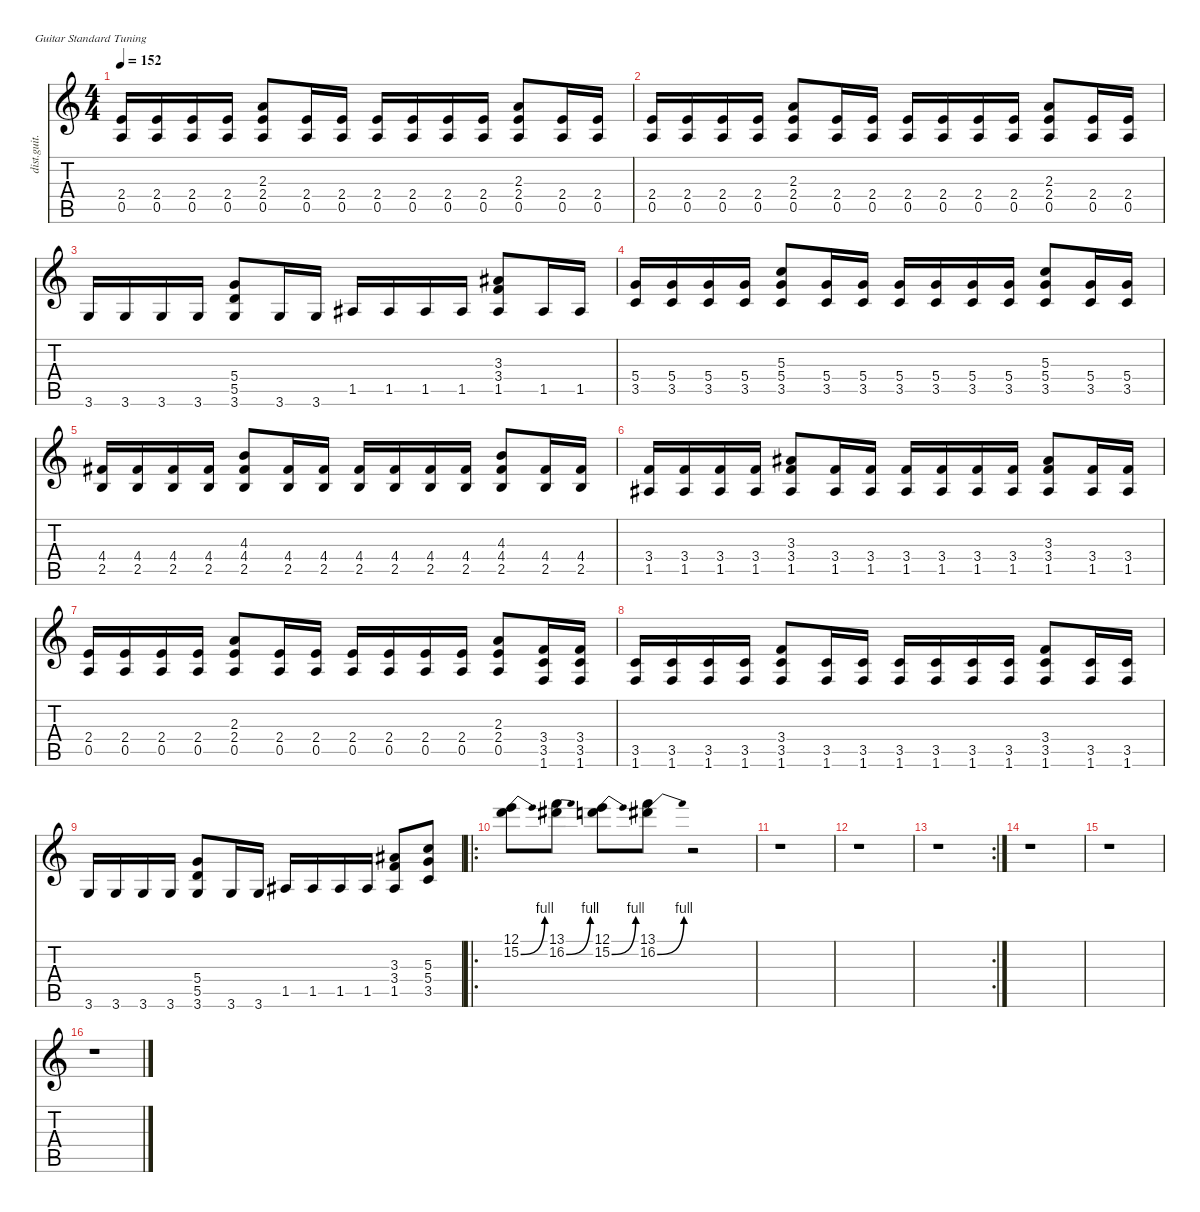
\defaultSystemsLayout 4
\hideDynamics
\bracketExtendMode nobrackets
\track ("Rhythm 2" "dist.guit.") {instrument distortionguitar}
\staff {score tabs}
\tuning (E4 B3 G3 D3 A2 E2)
\ts (4 4)
\tempo 152
\clef g2
\ks c
(2.4 0.5).16{dy f} (2.4 0.5).16 (2.4 0.5).16 (2.4 0.5).16 (2.3 2.4 0.5).8 (2.4 0.5).16 (2.4 0.5).16 (2.4 0.5).16 (2.4 0.5).16 (2.4 0.5).16 (2.4 0.5).16 (2.3 2.4 0.5).8 (2.4 0.5).16 (2.4 0.5).16 |
(2.4 0.5).16 (2.4 0.5).16 (2.4 0.5).16 (2.4 0.5).16 (2.3 2.4 0.5).8 (2.4 0.5).16 (2.4 0.5).16 (2.4 0.5).16 (2.4 0.5).16 (2.4 0.5).16 (2.4 0.5).16 (2.3 2.4 0.5).8 (2.4 0.5).16 (2.4 0.5).16 |
3.6.16 3.6.16 3.6.16 3.6.16 (5.4 5.5 3.6).8 3.6.16 3.6.16 1.5{acc #}.16 1.5{acc #}.16 1.5{acc #}.16 1.5{acc #}.16 (3.3{acc #} 3.4 1.5{acc #}).8 1.5{acc #}.16 1.5{acc #}.16 |
(5.4 3.5).16 (5.4 3.5).16 (5.4 3.5).16 (5.4 3.5).16 (5.3 5.4 3.5).8 (5.4 3.5).16 (5.4 3.5).16 (5.4 3.5).16 (5.4 3.5).16 (5.4 3.5).16 (5.4 3.5).16 (5.3 5.4 3.5).8 (5.4 3.5).16 (5.4 3.5).16 |
(4.4{acc #} 2.5).16 (4.4{acc #} 2.5).16 (4.4{acc #} 2.5).16 (4.4{acc #} 2.5).16 (4.3 4.4{acc #} 2.5).8 (4.4{acc #} 2.5).16 (4.4{acc #} 2.5).16 (4.4{acc #} 2.5).16 (4.4{acc #} 2.5).16 (4.4{acc #} 2.5).16 (4.4{acc #} 2.5).16 (4.3 4.4{acc #} 2.5).8 (4.4{acc #} 2.5).16 (4.4{acc #} 2.5).16 |
(3.4 1.5{acc #}).16 (3.4 1.5{acc #}).16 (3.4 1.5{acc #}).16 (3.4 1.5{acc #}).16 (3.3{acc #} 3.4 1.5{acc #}).8 (3.4 1.5{acc #}).16 (3.4 1.5{acc #}).16 (3.4 1.5{acc #}).16 (3.4 1.5{acc #}).16 (3.4 1.5{acc #}).16 (3.4 1.5{acc #}).16 (3.3{acc #} 3.4 1.5{acc #}).8 (3.4 1.5{acc #}).16 (3.4 1.5{acc #}).16 |
(2.4 0.5).16 (2.4 0.5).16 (2.4 0.5).16 (2.4 0.5).16 (2.3 2.4 0.5).8 (2.4 0.5).16 (2.4 0.5).16 (2.4 0.5).16 (2.4 0.5).16 (2.4 0.5).16 (2.4 0.5).16 (2.3 2.4 0.5).8 (3.4 3.5 1.6).16 (3.4 3.5 1.6).16 |
(3.5 1.6).16 (3.5 1.6).16 (3.5 1.6).16 (3.5 1.6).16 (3.4 3.5 1.6).8 (3.5 1.6).16 (3.5 1.6).16 (3.5 1.6).16 (3.5 1.6).16 (3.5 1.6).16 (3.5 1.6).16 (3.4 3.5 1.6).8 (3.5 1.6).16 (3.5 1.6).16 |
3.6.16 3.6.16 3.6.16 3.6.16 (5.4 5.5 3.6).8 3.6.16 3.6.16 1.5{acc #}.16 1.5{acc #}.16 1.5{acc #}.16 1.5{acc #}.16 (3.3{acc #} 3.4 1.5{acc #}).8 (5.3 5.4 3.5).8 |
\ro
(12.1 15.2{be (bend 0 0 30 4)}).8{dy fff} (13.1 16.2{be (bend 0 0 30 4) acc #}).8 (12.1 15.2{be (bend 0 0 30 4)}).8 (13.1 16.2{be (bend 0 0 30 4) acc #}).8 r.2 |
r.1 |
r.1 |
\rc 2
r.1 |
r.1 |
r.1 |
r.1
